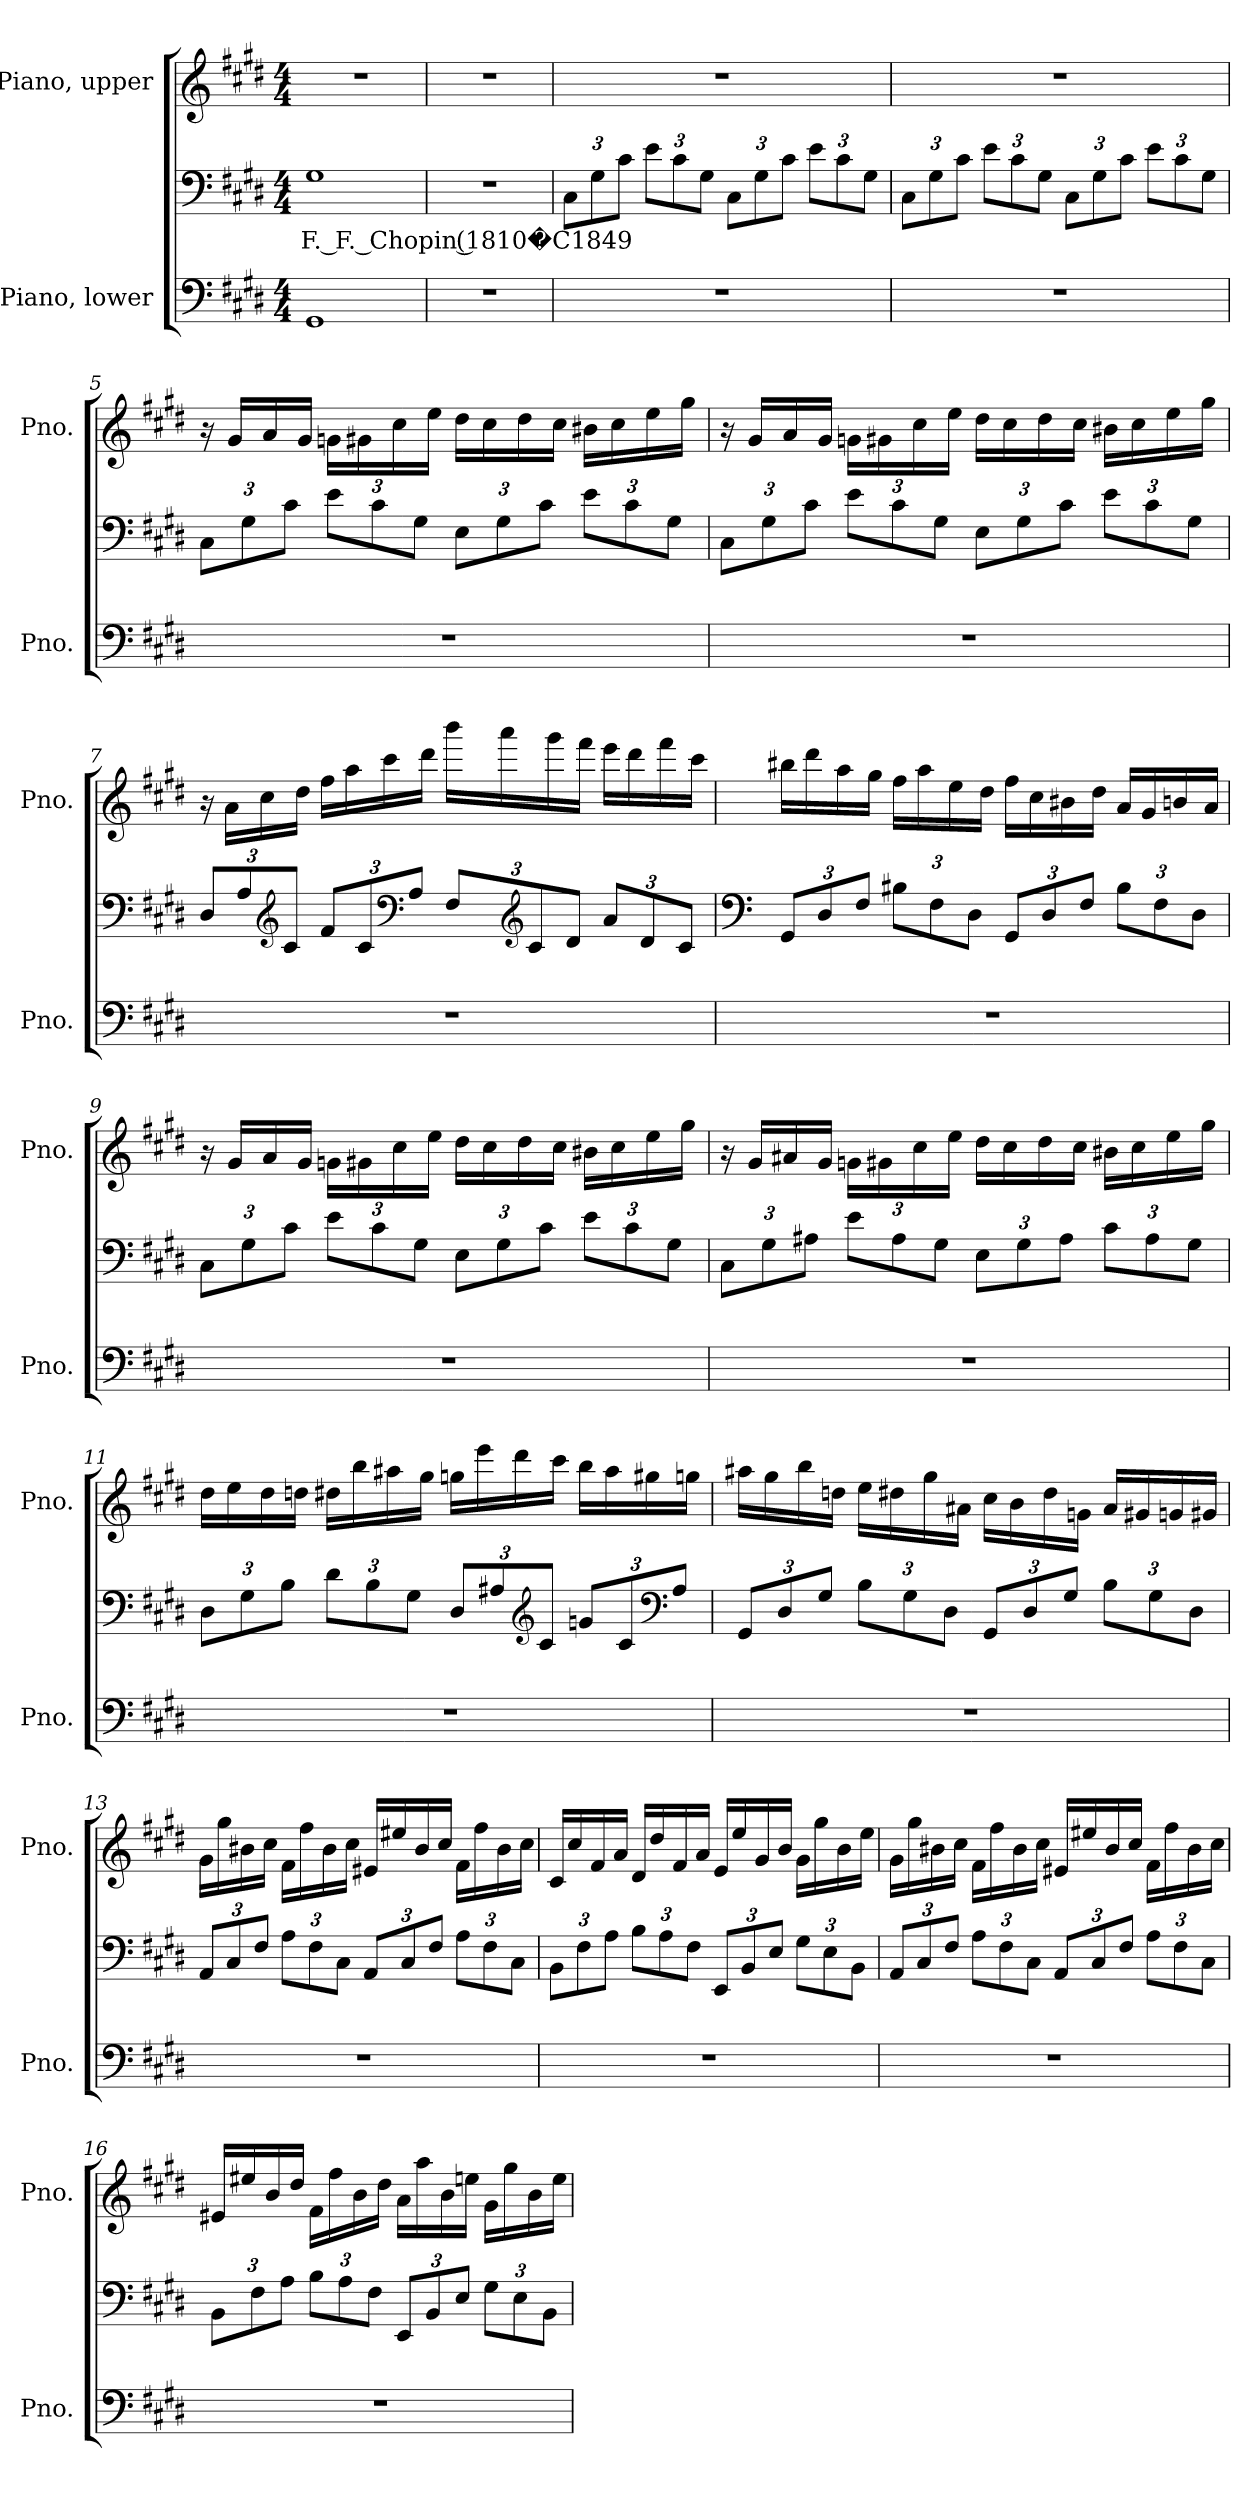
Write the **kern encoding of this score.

**kern	**kern	**text	**kern
*part2	*part2	*part2	*part1
*staff3	*staff2	*staff2	*staff1
*I"Piano, lower	*	*	*I"Piano, upper
*I'Pno.	*	*	*I'Pno.
*clefF4	*clefF4	*	*clefG2
*k[f#c#g#d#]	*k[f#c#g#d#]	*	*k[f#c#g#d#]
*M4/4	*M4/4	*	*M4/4
*MM120	*MM120	*	*MM120
=1	=1	=1	=1
!	!	!LO:LY:b	!
1GG#	1G#	F. F. Chopin (1810�C1849	1r
=2	=2	=2	=2
1r	1r	.	1r
=3	=3	=3	=3
*	*Xbrackettup	*	*
1r	12C#\L	.	1r
.	12G#\	.	.
.	12c#\J	.	.
.	12e\L	.	.
.	12c#\	.	.
.	12G#\J	.	.
.	12C#\L	.	.
.	12G#\	.	.
.	12c#\J	.	.
.	12e\L	.	.
.	12c#\	.	.
.	12G#\J	.	.
!!LO:LB:g=z
=4	=4	=4	=4
1r	12C#\L	.	1r
.	12G#\	.	.
.	12c#\J	.	.
.	12e\L	.	.
.	12c#\	.	.
.	12G#\J	.	.
.	12C#\L	.	.
.	12G#\	.	.
.	12c#\J	.	.
.	12e\L	.	.
.	12c#\	.	.
.	12G#\J	.	.
=5	=5	=5	=5
1r	12C#\L	.	16r
.	.	.	16g#/LL
.	12G#\	.	.
.	.	.	16a/
.	12c#\J	.	.
.	.	.	16g#/JJ
.	12e\L	.	16gn\LL
.	.	.	16g#X\
.	12c#\	.	.
.	.	.	16cc#\
.	12G#\J	.	.
.	.	.	16ee\JJ
.	12E\L	.	16dd#\LL
.	.	.	16cc#\
.	12G#\	.	.
.	.	.	16dd#\
.	12c#\J	.	.
.	.	.	16cc#\JJ
.	12e\L	.	16b#X\LL
.	.	.	16cc#\
.	12c#\	.	.
.	.	.	16ee\
.	12G#\J	.	.
.	.	.	16gg#\JJ
!!LO:LB:g=z
=6	=6	=6	=6
1r	12C#\L	.	16r
.	.	.	16g#/LL
.	12G#\	.	.
.	.	.	16a/
.	12c#\J	.	.
.	.	.	16g#/JJ
.	12e\L	.	16gn\LL
.	.	.	16g#X\
.	12c#\	.	.
.	.	.	16cc#\
.	12G#\J	.	.
.	.	.	16ee\JJ
.	12E\L	.	16dd#\LL
.	.	.	16cc#\
.	12G#\	.	.
.	.	.	16dd#\
.	12c#\J	.	.
.	.	.	16cc#\JJ
.	12e\L	.	16b#X\LL
.	.	.	16cc#\
.	12c#\	.	.
.	.	.	16ee\
.	12G#\J	.	.
.	.	.	16gg#\JJ
=7	=7	=7	=7
1r	12D#/L	.	16r
.	.	.	16a\LL
.	12A/	.	.
.	.	.	16cc#\
*	*clefG2	*	*
.	12c#/J	.	.
.	.	.	16dd#\JJ
.	12f#/L	.	16ff#\LL
.	.	.	16aa\
.	12c#/	.	.
.	.	.	16ccc#\
*	*clefF4	*	*
.	12A/J	.	.
.	.	.	16ddd#\JJ
.	12F#/L	.	16bbb\LL
.	.	.	16aaa\
*	*clefG2	*	*
.	12c#/	.	.
.	.	.	16ggg#\
.	12d#/J	.	.
.	.	.	16fff#\JJ
.	12a/L	.	16eee\LL
.	.	.	16ddd#\
.	12d#/	.	.
.	.	.	16fff#\
.	12c#/J	.	.
.	.	.	16ccc#\JJ
!!LO:LB:g=z
=8	=8	=8	=8
*	*clefF4	*	*
1r	12GG#/L	.	16bb#X\LL
.	.	.	16ddd#\
.	12D#/	.	.
.	.	.	16aa\
.	12F#/J	.	.
.	.	.	16gg#\JJ
.	12B#X\L	.	16ff#\LL
.	.	.	16aa\
.	12F#\	.	.
.	.	.	16ee\
.	12D#\J	.	.
.	.	.	16dd#\JJ
.	12GG#/L	.	16ff#\LL
.	.	.	16cc#\
.	12D#/	.	.
.	.	.	16b#X\
.	12F#/J	.	.
.	.	.	16dd#\JJ
.	12B#\L	.	16a/LL
.	.	.	16g#/
.	12F#\	.	.
.	.	.	16bn/
.	12D#\J	.	.
.	.	.	16a/JJ
=9	=9	=9	=9
1r	12C#\L	.	16r
.	.	.	16g#/LL
.	12G#\	.	.
.	.	.	16a/
.	12c#\J	.	.
.	.	.	16g#/JJ
.	12e\L	.	16gn\LL
.	.	.	16g#X\
.	12c#\	.	.
.	.	.	16cc#\
.	12G#\J	.	.
.	.	.	16ee\JJ
.	12E\L	.	16dd#\LL
.	.	.	16cc#\
.	12G#\	.	.
.	.	.	16dd#\
.	12c#\J	.	.
.	.	.	16cc#\JJ
.	12e\L	.	16b#X\LL
.	.	.	16cc#\
.	12c#\	.	.
.	.	.	16ee\
.	12G#\J	.	.
.	.	.	16gg#\JJ
!!LO:PB:g=z
=10	=10	=10	=10
1r	12C#\L	.	16r
.	.	.	16g#/LL
.	12G#\	.	.
.	.	.	16a#X/
.	12A#X\J	.	.
.	.	.	16g#/JJ
.	12e\L	.	16gn\LL
.	.	.	16g#X\
.	12A#\	.	.
.	.	.	16cc#\
.	12G#\J	.	.
.	.	.	16ee\JJ
.	12E\L	.	16dd#\LL
.	.	.	16cc#\
.	12G#\	.	.
.	.	.	16dd#\
.	12A#\J	.	.
.	.	.	16cc#\JJ
.	12c#\L	.	16b#X\LL
.	.	.	16cc#\
.	12A#\	.	.
.	.	.	16ee\
.	12G#\J	.	.
.	.	.	16gg#\JJ
!!LO:LB:g=z
=11	=11	=11	=11
1r	12D#\L	.	16dd#\LL
.	.	.	16ee\
.	12G#\	.	.
.	.	.	16dd#\
.	12B\J	.	.
.	.	.	16ddn\JJ
.	12d#\L	.	16dd#X\LL
.	.	.	16bb\
.	12B\	.	.
.	.	.	16aa#X\
.	12G#\J	.	.
.	.	.	16gg#\JJ
.	12D#/L	.	16ggn\LL
.	.	.	16eee\
.	12A#X/	.	.
.	.	.	16ddd#\
*	*clefG2	*	*
.	12c#/J	.	.
.	.	.	16ccc#\JJ
.	12gn/L	.	16bb\LL
.	.	.	16aa#\
.	12c#/	.	.
.	.	.	16gg#X\
*	*clefF4	*	*
.	12A#/J	.	.
.	.	.	16ggn\JJ
!!LO:LB:g=z
=12	=12	=12	=12
1r	12GG#/L	.	16aa#X\LL
.	.	.	16gg#\
.	12D#/	.	.
.	.	.	16bb\
.	12G#/J	.	.
.	.	.	16ddn\JJ
.	12B\L	.	16ee\LL
.	.	.	16dd#X\
.	12G#\	.	.
.	.	.	16gg#\
.	12D#\J	.	.
.	.	.	16a#X\JJ
.	12GG#/L	.	16cc#\LL
.	.	.	16b\
.	12D#/	.	.
.	.	.	16dd#\
.	12G#/J	.	.
.	.	.	16gn\JJ
.	12B\L	.	16a#/LL
.	.	.	16g#X/
.	12G#\	.	.
.	.	.	16gn/
.	12D#\J	.	.
.	.	.	16g#X/JJ
=13	=13	=13	=13
1r	12AA/L	.	16g#\LL
.	.	.	16gg#\
.	12C#/	.	.
.	.	.	16b#X\
.	12F#/J	.	.
.	.	.	16cc#\JJ
.	12A\L	.	16f#\LL
.	.	.	16ff#\
.	12F#\	.	.
.	.	.	16b#\
.	12C#\J	.	.
.	.	.	16cc#\JJ
.	12AA/L	.	16e#X/LL
.	.	.	16ee#X/
.	12C#/	.	.
.	.	.	16b#/
.	12F#/J	.	.
.	.	.	16cc#/JJ
.	12A\L	.	16f#\LL
.	.	.	16ff#\
.	12F#\	.	.
.	.	.	16b#\
.	12C#\J	.	.
.	.	.	16cc#\JJ
!!LO:LB:g=z
=14	=14	=14	=14
1r	12BB\L	.	16c#/LL
.	.	.	16cc#/
.	12F#\	.	.
.	.	.	16f#/
.	12A\J	.	.
.	.	.	16a/JJ
.	12B\L	.	16d#/LL
.	.	.	16dd#/
.	12A\	.	.
.	.	.	16f#/
.	12F#\J	.	.
.	.	.	16a/JJ
.	12EE/L	.	16e/LL
.	.	.	16ee/
.	12BB/	.	.
.	.	.	16g#/
.	12E/J	.	.
.	.	.	16b/JJ
.	12G#\L	.	16g#\LL
.	.	.	16gg#\
.	12E\	.	.
.	.	.	16b\
.	12BB\J	.	.
.	.	.	16ee\JJ
=15	=15	=15	=15
1r	12AA/L	.	16g#\LL
.	.	.	16gg#\
.	12C#/	.	.
.	.	.	16b#X\
.	12F#/J	.	.
.	.	.	16cc#\JJ
.	12A\L	.	16f#\LL
.	.	.	16ff#\
.	12F#\	.	.
.	.	.	16b#\
.	12C#\J	.	.
.	.	.	16cc#\JJ
.	12AA/L	.	16e#X/LL
.	.	.	16ee#X/
.	12C#/	.	.
.	.	.	16b#/
.	12F#/J	.	.
.	.	.	16cc#/JJ
.	12A\L	.	16f#\LL
.	.	.	16ff#\
.	12F#\	.	.
.	.	.	16b#\
.	12C#\J	.	.
.	.	.	16cc#\JJ
!!LO:PB:g=z
=16	=16	=16	=16
1r	12BB\L	.	16e#X/LL
.	.	.	16ee#X/
.	12F#\	.	.
.	.	.	16b/
.	12A\J	.	.
.	.	.	16dd#/JJ
.	12B\L	.	16f#\LL
.	.	.	16ff#\
.	12A\	.	.
.	.	.	16b\
.	12F#\J	.	.
.	.	.	16dd#\JJ
.	12EE/L	.	16a\LL
.	.	.	16aa\
.	12BB/	.	.
.	.	.	16b\
.	12E/J	.	.
.	.	.	16een\JJ
.	12G#\L	.	16g#\LL
.	.	.	16gg#\
.	12E\	.	.
.	.	.	16b\
.	12BB\J	.	.
.	.	.	16ee\JJ
=	=	=	=
*-	*-	*-	*-
